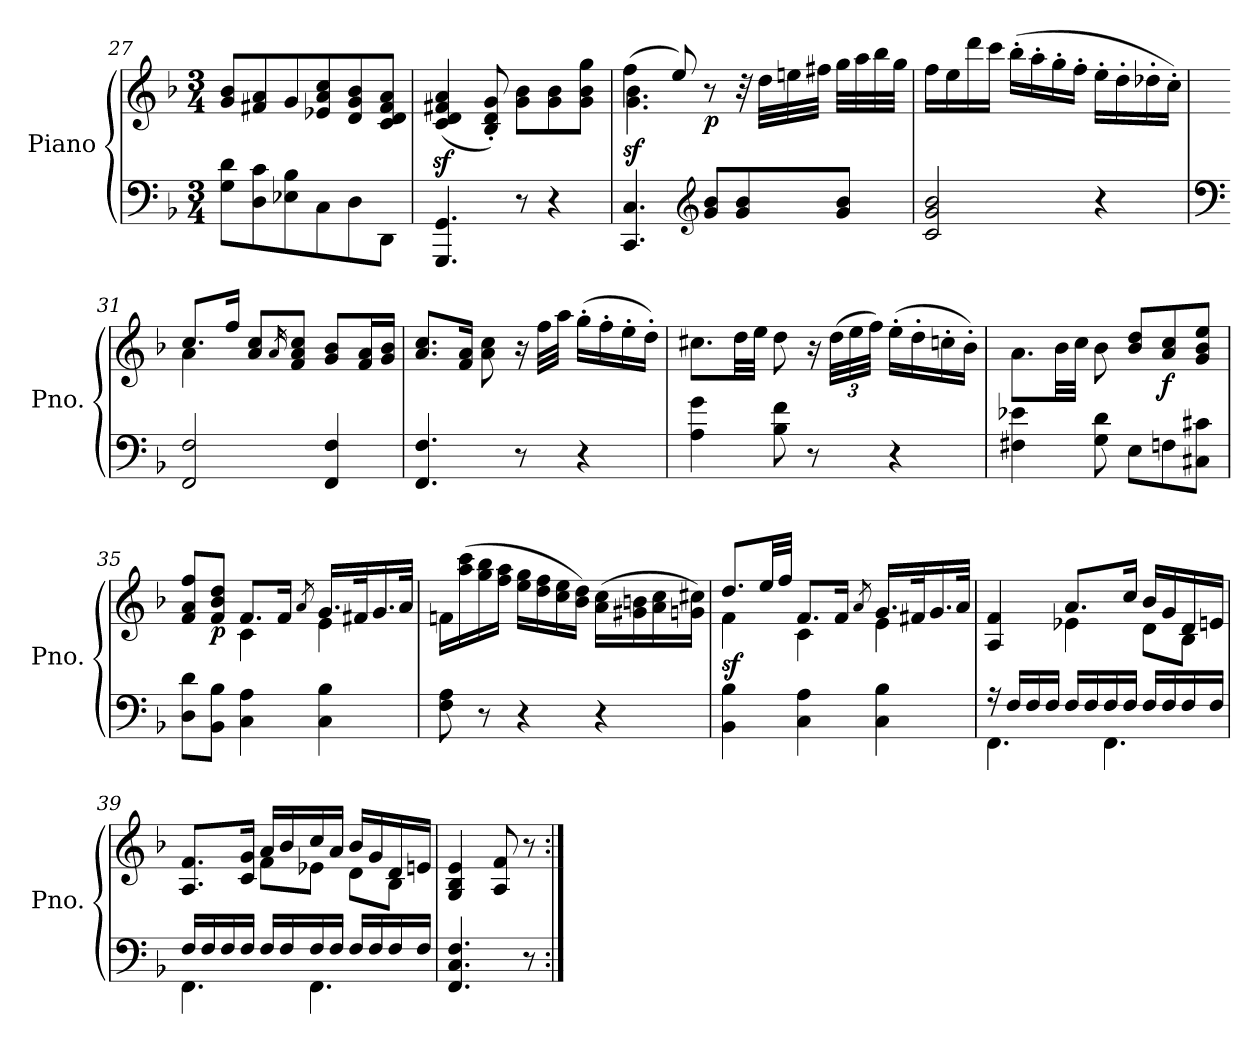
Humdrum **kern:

**kern	**kern	**dynam
*part1	*part1	*part1
*staff2	*staff1	*staff1/2
*I"Piano	*	*
*I'Pno.	*	*
*clefF4	*clefG2	*
*k[b-]	*k[b-]	*
*F:	*F:	*
*M3/4	*M3/4	*
=27	=27	=27
8G\ 8d\L	8g/ 8b-/L	.
8D\ 8c\	8f#X/ 8a/	.
8E-X\ 8B-\	8g/	.
8C\	8e-X/ 8a/ 8cc/	.
8D\	8d/ 8g/ 8b-/	.
8DD\J	8c/ 8d/ 8f#/ 8a/J	.
=28	=28	=28
4.GGG/ 4.GG/	(4c/z< 4d/z< 4f#X/z< 4a/z<	.
.	8B-/' 8d/' 8g/')	.
8r	8g\ 8b-\L	.
4r	8g\ 8b-\	.
.	8g\ 8b-\ 8gg\J	.
!!LO:LB:g=z
=29	=29	=29
*	*^	*
!	!	!	!LO:DY:b
4.CC/ 4.C/	(4ff\	4.g\ 4.b-\	sf
*clefG2	*	*	*
.	8ee/)	.	.
!	!	!	!LO:DY:b
8g/ 8b-/L	8r	8ryy	p
8g/ 8b-/	32r	4ryy	.
.	32dd\LLL	.	.
.	32een\	.	.
.	32ff#X\JJJ	.	.
8g/ 8b-/J	32gg\LLL	.	.
.	32aa\	.	.
.	32bb-\	.	.
.	32gg\JJJ	.	.
*	*v	*v	*
=30	=30	=30
2c/ 2g/ 2b-/	16ff\LL	.
.	16ee\	.
.	16ddd\	.
.	16ccc\JJ	.
.	(16bb-'\LL	.
.	16aa'\	.
.	16gg'\	.
.	16ff'\JJ	.
4r	16ee'\LL	.
.	16dd'\	.
.	16dd-X'\	.
.	16cc'\JJ)	.
=31	=31	=31
*clefF4	*	*
*	*^	*
2FF/ 2F/	8.cc/L	4a\	.
.	16ff/Jk	.	.
.	8a/ 8cc/L	4ryy	.
.	16qa/	.	.
.	8f/ 8a/ 8cc/J	.	.
4FF/ 4F/	8g/ 8b-/L	4ryy	.
.	16f/ 16a/L	.	.
.	16g/ 16b-/JJ	.	.
*	*v	*v	*
=32	=32	=32
4.FF/ 4.F/	8.a/ 8.cc/L	.
.	16f/ 16a/Jk	.
.	8a\ 8cc\	.
8r	16r	.
.	32ff\LLL	.
.	32aa\JJJ	.
4r	(16gg'\LL	.
.	16ff'\	.
.	16ee'\	.
.	16dd'\JJ)	.
!!LO:LB:g=z
=33	=33	=33
4A\ 4g\	8.cc#X\L	.
.	32dd\LL	.
.	32ee\JJJ	.
8B-\ 8f\	8dd\	.
8r	16r	.
*	*Xbrackettup	*
.	(48dd\LLL	.
.	48ee\	.
.	48ff\JJJ)	.
4r	(16ee'\LL	.
.	16dd'\	.
.	16ccn'\	.
.	16b-'\JJ)	.
=34	=34	=34
4F#X\ 4e-X\	8.a\L	.
.	32b-\LL	.
.	32cc\JJJ	.
8G\ 8d\	8b-\	.
8E\L	8b-/ 8dd/L	.
!	!	!LO:DY:b
8Fn\	8a/ 8cc/	f
8C#X\ 8c#X\J	8g/ 8b-/ 8ee/J	.
=35	=35	=35
*	*^	*
8D\ 8d\L	8f/ 8a/ 8ff/L	4ryy	.
!	!	!	!LO:DY:b
8BB-\ 8B-\J	8f/ 8b-/ 8dd/J	.	p
4C\ 4A\	8.f/L	4c\	.
.	16f/Jk	.	.
.	8qa/	.	.
4C\ 4B-\	16.g/LL	4e\	.
.	32f#X/K	.	.
.	16.g/	.	.
.	32a/JJk	.	.
*	*v	*v	*
!!LO:PB:g=z
=36	=36	=36
8F\ 8A\	16fn\LL	.
.	(16aa\ 16ccc\	.
8r	16gg\ 16bb-\	.
.	16ff\ 16aa\JJ	.
4r	16ee\ 16gg\LL	.
.	16dd\ 16ff\	.
.	16cc\ 16ee\	.
.	16b-\ 16dd\JJ)	.
4r	(16a\ 16cc\LL	.
.	16g#X\ 16bn\	.
.	16a\ 16cc\	.
.	16gn\ 16cc#X\JJ)	.
!!LO:LB:g=z
=37	=37	=37
*	*^	*
!	!	!	!LO:DY:b
4BB-\ 4B-\	8.dd/L	4f\	sf
.	32ee/LL	.	.
.	32ff/JJJ	.	.
4C\ 4A\	8.f/L	4c\	.
.	16f/Jk	.	.
.	8qa/	.	.
4C\ 4B-\	16.g/LL	4e\	.
.	32f#X/K	.	.
.	16.g/	.	.
.	32a/JJk	.	.
=38	=38	=38	=38
*^	*	*	*
16r	4.FF\	4A/ 4f/	4ryy	.
16F/LL	.	.	.	.
16F/	.	.	.	.
16F/JJ	.	.	.	.
16F/LL	.	8.a/L	4e-X\	.
16F/	.	.	.	.
16F/	4.FF\	.	.	.
16F/JJ	.	16cc/Jk	.	.
16F/LL	.	16b-/LL	8d\L	.
16F/	.	16g/	.	.
16F/	.	16d/	8B-\J	.
16F/JJ	.	16en/JJ	.	.
=39	=39	=39	=39	=39
16F/LL	4.FF\	8.A/ 8.f/L	4ryy	.
16F/	.	.	.	.
16F/	.	.	.	.
16F/JJ	.	16c/ 16g/Jk	.	.
16F/LL	.	16a/LL	8f\L	.
16F/	.	16b-/	.	.
16F/	4.FF\	16cc/	8e-X\J	.
16F/JJ	.	16a/JJ	.	.
16F/LL	.	16b-/LL	8d\L	.
16F/	.	16g/	.	.
16F/	.	16d/	8B-\J	.
16F/JJ	.	16en/JJ	.	.
*v	*v	*	*	*
*	*v	*v	*
=40	=40	=40
4.FF/ 4.C/ 4.F/	4G/ 4B-/ 4e/	.
.	8A/ 8f/	.
8r	8r	.
=:|!	=:|!	=:|!
*-	*-	*-
